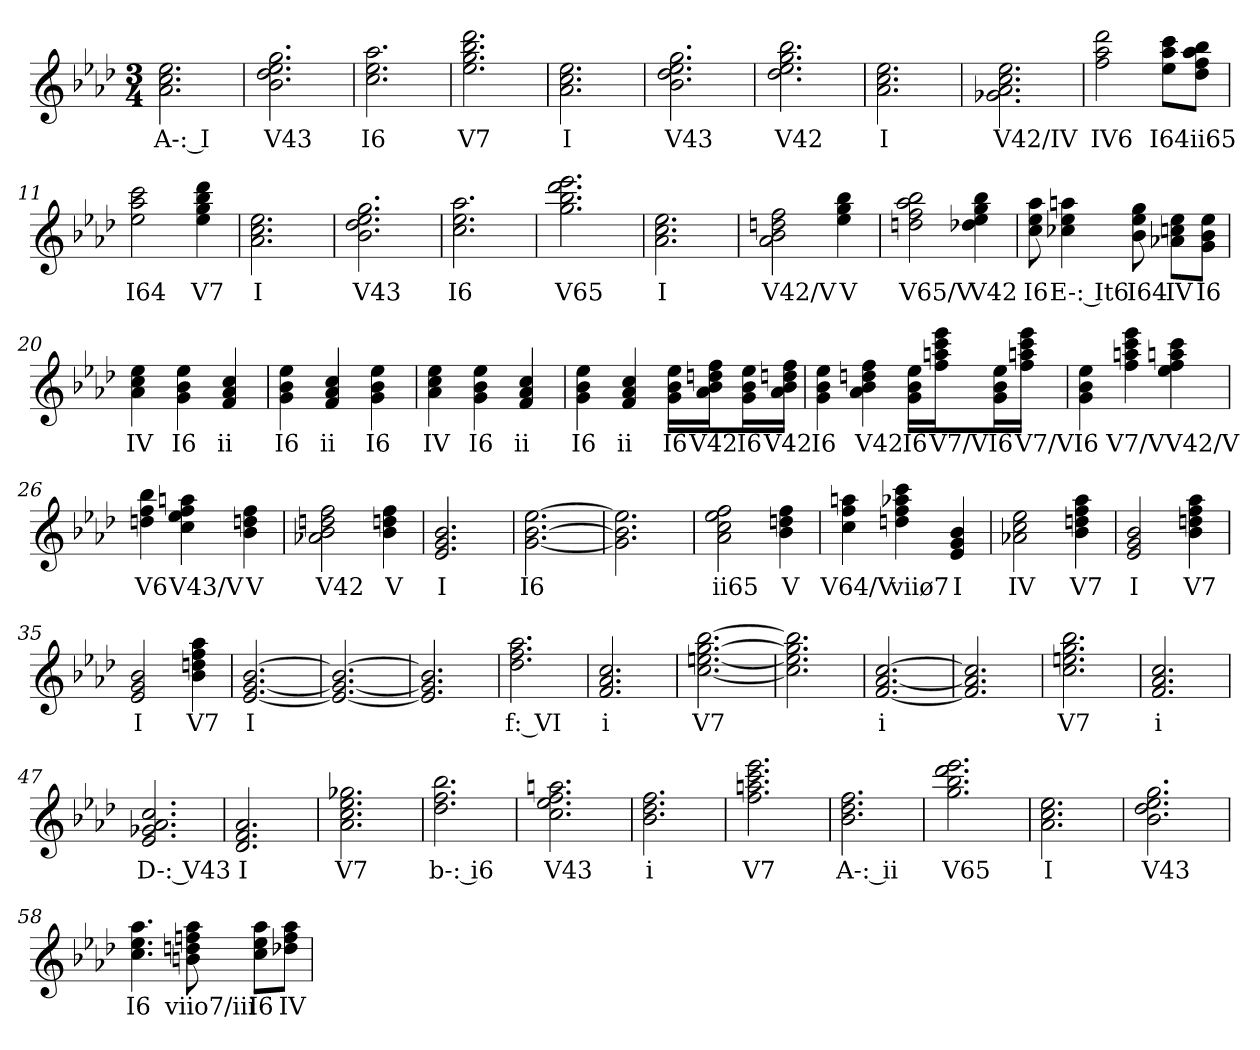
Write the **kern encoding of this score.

**kern	**text
*part1	*part1
*staff1	*staff1
*k[b-e-a-d-]	*
*A-:	*
*M3/4	*
=1	=1
2.a- 2.cc 2.ee-	A-: I
=2	=2
2.b- 2.dd- 2.ee- 2.gg	V43
=3	=3
2.cc 2.ee- 2.aa-	I6
=4	=4
2.ee- 2.gg 2.bb- 2.ddd-	V7
=5	=5
2.a- 2.cc 2.ee-	I
=6	=6
2.b- 2.dd- 2.ee- 2.gg	V43
=7	=7
2.dd- 2.ee- 2.gg 2.bb-	V42
=8	=8
2.a- 2.cc 2.ee-	I
=9	=9
2.g-X 2.a- 2.cc 2.ee-	V42/IV
=10	=10
2ff 2aa- 2ddd-	IV6
8ee- 8aa- 8cccL	I64
8dd- 8ff 8aa- 8bb-J	ii65
=11	=11
2ee- 2aa- 2ccc	I64
4ee- 4gg 4bb- 4ddd-	V7
=12	=12
2.a- 2.cc 2.ee-	I
=13	=13
2.b- 2.dd- 2.ee- 2.gg	V43
=14	=14
2.cc 2.ee- 2.aa-	I6
=15	=15
2.gg 2.bb- 2.ddd- 2.eee-	V65
=16	=16
2.a- 2.cc 2.ee-	I
=17	=17
2a- 2b- 2ddn 2ff	V42/V
4ee- 4gg 4bb-	V
=18	=18
2ddn 2ff 2aa- 2bb-	V65/V
4dd-X 4ee- 4gg 4bb-	V42
=19	=19
8cc 8ee- 8aa-	I6
4cc-X 4ee- 4aan	E-: It6
8b- 8ee- 8gg	I64
8a-X 8ccn 8ee-L	IV
8g 8b- 8ee-J	I6
=20	=20
4a- 4cc 4ee-	IV
4g 4b- 4ee-	I6
4f 4a- 4cc	ii
=21	=21
4g 4b- 4ee-	I6
4f 4a- 4cc	ii
4g 4b- 4ee-	I6
=22	=22
4a- 4cc 4ee-	IV
4g 4b- 4ee-	I6
4f 4a- 4cc	ii
=23	=23
4g 4b- 4ee-	I6
4f 4a- 4cc	ii
16g 16b- 16ee-LL	I6
16a- 16b- 16ddn 16ffJ	V42
16g 16b- 16ee-L	I6
16a- 16b- 16ddn 16ffJJ	V42
=24	=24
4g 4b- 4ee-	I6
4a- 4b- 4ddn 4ff	V42
16g 16b- 16ee-LL	I6
16ff 16aan 16ccc 16eee-J	V7/V
16g 16b- 16ee-L	I6
16ff 16aan 16ccc 16eee-JJ	V7/V
=25	=25
4g 4b- 4ee-	I6
4ff 4aan 4ccc 4eee-	V7/V
4ee- 4ff 4aan 4ccc	V42/V
=26	=26
4ddn 4ff 4bb-	V6
4cc 4ee- 4ff 4aan	V43/V
4b- 4ddn 4ff	V
=27	=27
2a-X 2b- 2ddn 2ff	V42
4b- 4ddn 4ff	V
=28	=28
2.e- 2.g 2.b-	I
=29	=29
[2.g [2.b- [2.ee-	I6
=30	=30
2.g] 2.b-] 2.ee-]	.
=31	=31
2a- 2cc 2ee- 2ff	ii65
4b- 4ddn 4ff	V
=32	=32
4cc 4ff 4aan	V64/V
4ddn 4ff 4aa-X 4ccc	viiø7
4e- 4g 4b-	I
=33	=33
2a-X 2cc 2ee-	IV
4b- 4ddn 4ff 4aa-	V7
=34	=34
2e- 2g 2b-	I
4b- 4ddn 4ff 4aa-	V7
=35	=35
2e- 2g 2b-	I
4b- 4ddn 4ff 4aa-	V7
=36	=36
[2.e- [2.g [2.b-	I
=37	=37
2.e-_ 2.g_ 2.b-_	.
=38	=38
2.e-] 2.g] 2.b-]	.
=39	=39
2.dd- 2.ff 2.aa-	f: VI
=40	=40
2.f 2.a- 2.cc	i
=41	=41
[2.cc [2.een [2.gg [2.bb-	V7
=42	=42
2.cc] 2.ee] 2.gg] 2.bb-]	.
=43	=43
[2.f [2.a- [2.cc	i
=44	=44
2.f] 2.a-] 2.cc]	.
=45	=45
2.cc 2.een 2.gg 2.bb-	V7
=46	=46
2.f 2.a- 2.cc	i
=47	=47
2.e- 2.g-X 2.a- 2.cc	D-: V43
=48	=48
2.d- 2.f 2.a-	I
=49	=49
2.a- 2.cc 2.ee- 2.gg-X	V7
=50	=50
2.dd- 2.ff 2.bb-	b-: i6
=51	=51
2.cc 2.ee- 2.ff 2.aan	V43
=52	=52
2.b- 2.dd- 2.ff	i
=53	=53
2.ff 2.aan 2.ccc 2.eee-	V7
=54	=54
2.b- 2.dd- 2.ff	A-: ii
=55	=55
2.gg 2.bb- 2.ddd- 2.eee-	V65
=56	=56
2.a- 2.cc 2.ee-	I
=57	=57
2.b- 2.dd- 2.ee- 2.gg	V43
=58	=58
4.cc 4.ee- 4.aa-	I6
8bn 8ddn 8ffn 8aa-	viio7/iii
8cc 8ee- 8aa-L	I6
8dd-X 8ff 8aa-J	IV
=	=
*-	*-
